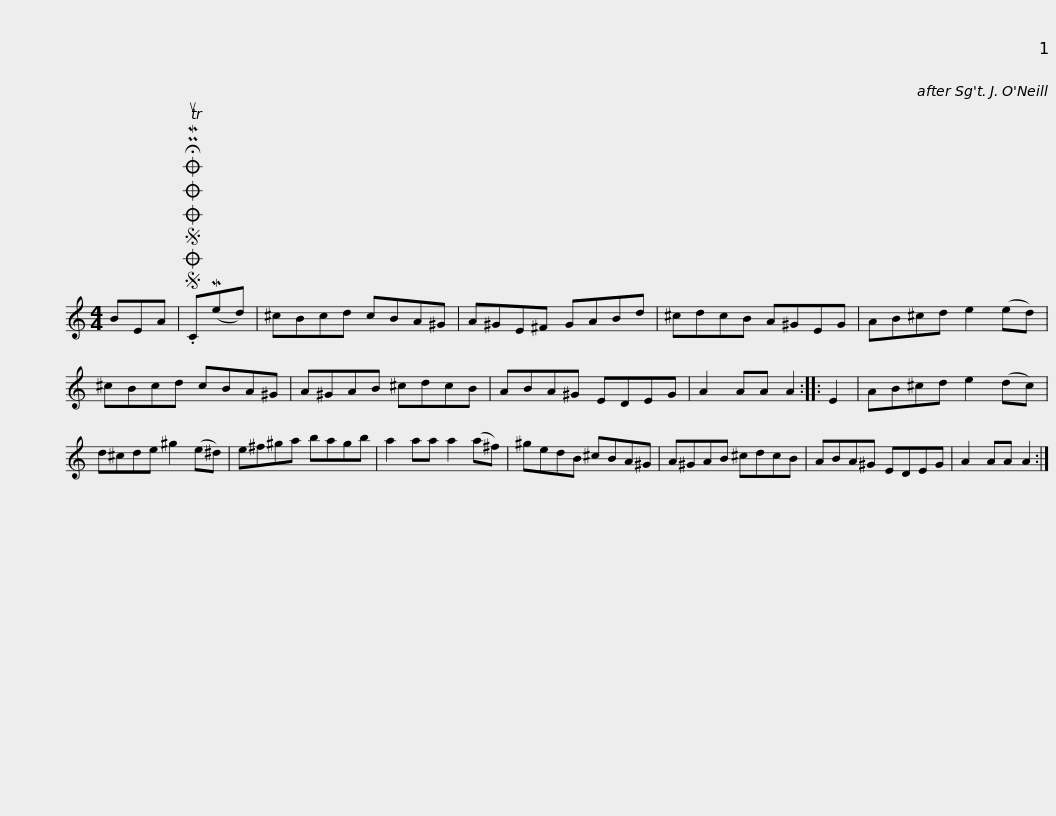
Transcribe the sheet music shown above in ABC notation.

X:1
L:1/8
M:4/4
I:linebreak $
K:C
V:1 treble
V:1
 BEA |SOSOOO .!fermata!PMTuC(Med) | ^cBcd cBA^G | A^GE^F GABd | ^cdcB A^GEG | %5
 AB^cd e2 (ed) |$ ^cBcd cBA^G | A^GAB ^cdcB | ABA^G EDEG | A2 AA A2 :: %10
 E2 | AB^cd e2 (dc) |$ d^cde ^g2 (e^d) | e^f^ga bagb | a2 aa a2 (a^f) | %15
 ^gedB ^cBA^G | A^GAB ^cdcB |$ ABA^G EDEG | A2 AA A2 :| %19
